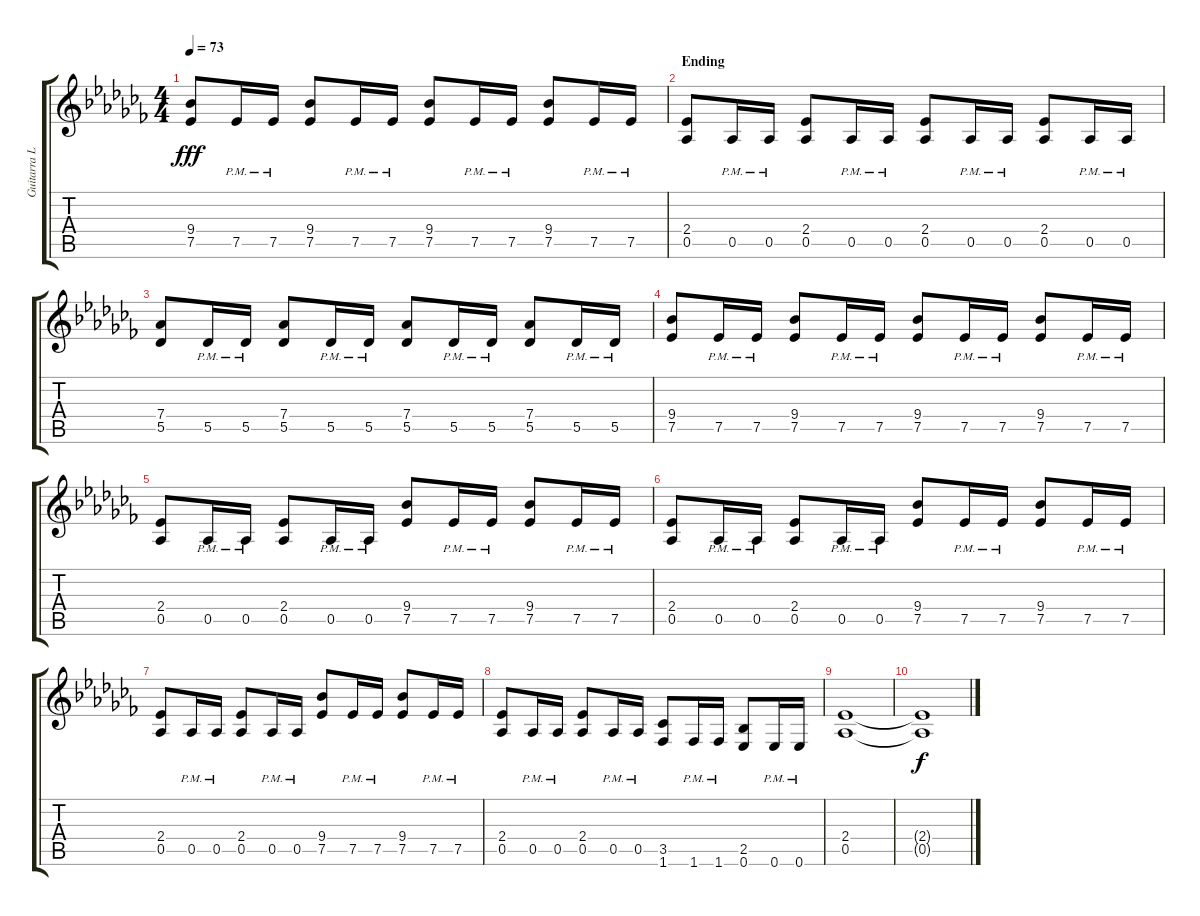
\track ("Guitarra Lider2" "Guitarra L") {instrument distortionguitar}
\staff {score tabs}
\tuning (Eb4 Bb3 Gb3 Db3 Ab2 Eb2) {hide}
\ts (4 4)
\tempo 73
\clef g2
\ks abminor
(9.4 7.5).8{dy fff} 7.5{pm}.16 7.5{pm}.16 (9.4 7.5).8 7.5{pm}.16 7.5{pm}.16 (9.4 7.5).8 7.5{pm}.16 7.5{pm}.16 (9.4 7.5).8 7.5{pm}.16 7.5{pm}.16 |
\section ("" "Ending")
(2.4 0.5).8 0.5{pm}.16 0.5{pm}.16 (2.4 0.5).8 0.5{pm}.16 0.5{pm}.16 (2.4 0.5).8 0.5{pm}.16 0.5{pm}.16 (2.4 0.5).8 0.5{pm}.16 0.5{pm}.16 |
(7.4 5.5).8 5.5{pm}.16 5.5{pm}.16 (7.4 5.5).8 5.5{pm}.16 5.5{pm}.16 (7.4 5.5).8 5.5{pm}.16 5.5{pm}.16 (7.4 5.5).8 5.5{pm}.16 5.5{pm}.16 |
(9.4 7.5).8 7.5{pm}.16 7.5{pm}.16 (9.4 7.5).8 7.5{pm}.16 7.5{pm}.16 (9.4 7.5).8 7.5{pm}.16 7.5{pm}.16 (9.4 7.5).8 7.5{pm}.16 7.5{pm}.16 |
(2.4 0.5).8 0.5{pm}.16 0.5{pm}.16 (2.4 0.5).8 0.5{pm}.16 0.5{pm}.16 (9.4 7.5).8 7.5{pm}.16 7.5{pm}.16 (9.4 7.5).8 7.5{pm}.16 7.5{pm}.16 |
(2.4 0.5).8 0.5{pm}.16 0.5{pm}.16 (2.4 0.5).8 0.5{pm}.16 0.5{pm}.16 (9.4 7.5).8 7.5{pm}.16 7.5{pm}.16 (9.4 7.5).8 7.5{pm}.16 7.5{pm}.16 |
(2.4 0.5).8 0.5{pm}.16 0.5{pm}.16 (2.4 0.5).8 0.5{pm}.16 0.5{pm}.16 (9.4 7.5).8 7.5{pm}.16 7.5{pm}.16 (9.4 7.5).8 7.5{pm}.16 7.5{pm}.16 |
(2.4 0.5).8 0.5{pm}.16 0.5{pm}.16 (2.4 0.5).8 0.5{pm}.16 0.5{pm}.16 (3.5 1.6).8 1.6{pm}.16 1.6{pm}.16 (2.5 0.6).8 0.6{pm}.16 0.6{pm}.16 |
(2.4 0.5).1 |
(2.4{t} 0.5{t}).1{dy f}
